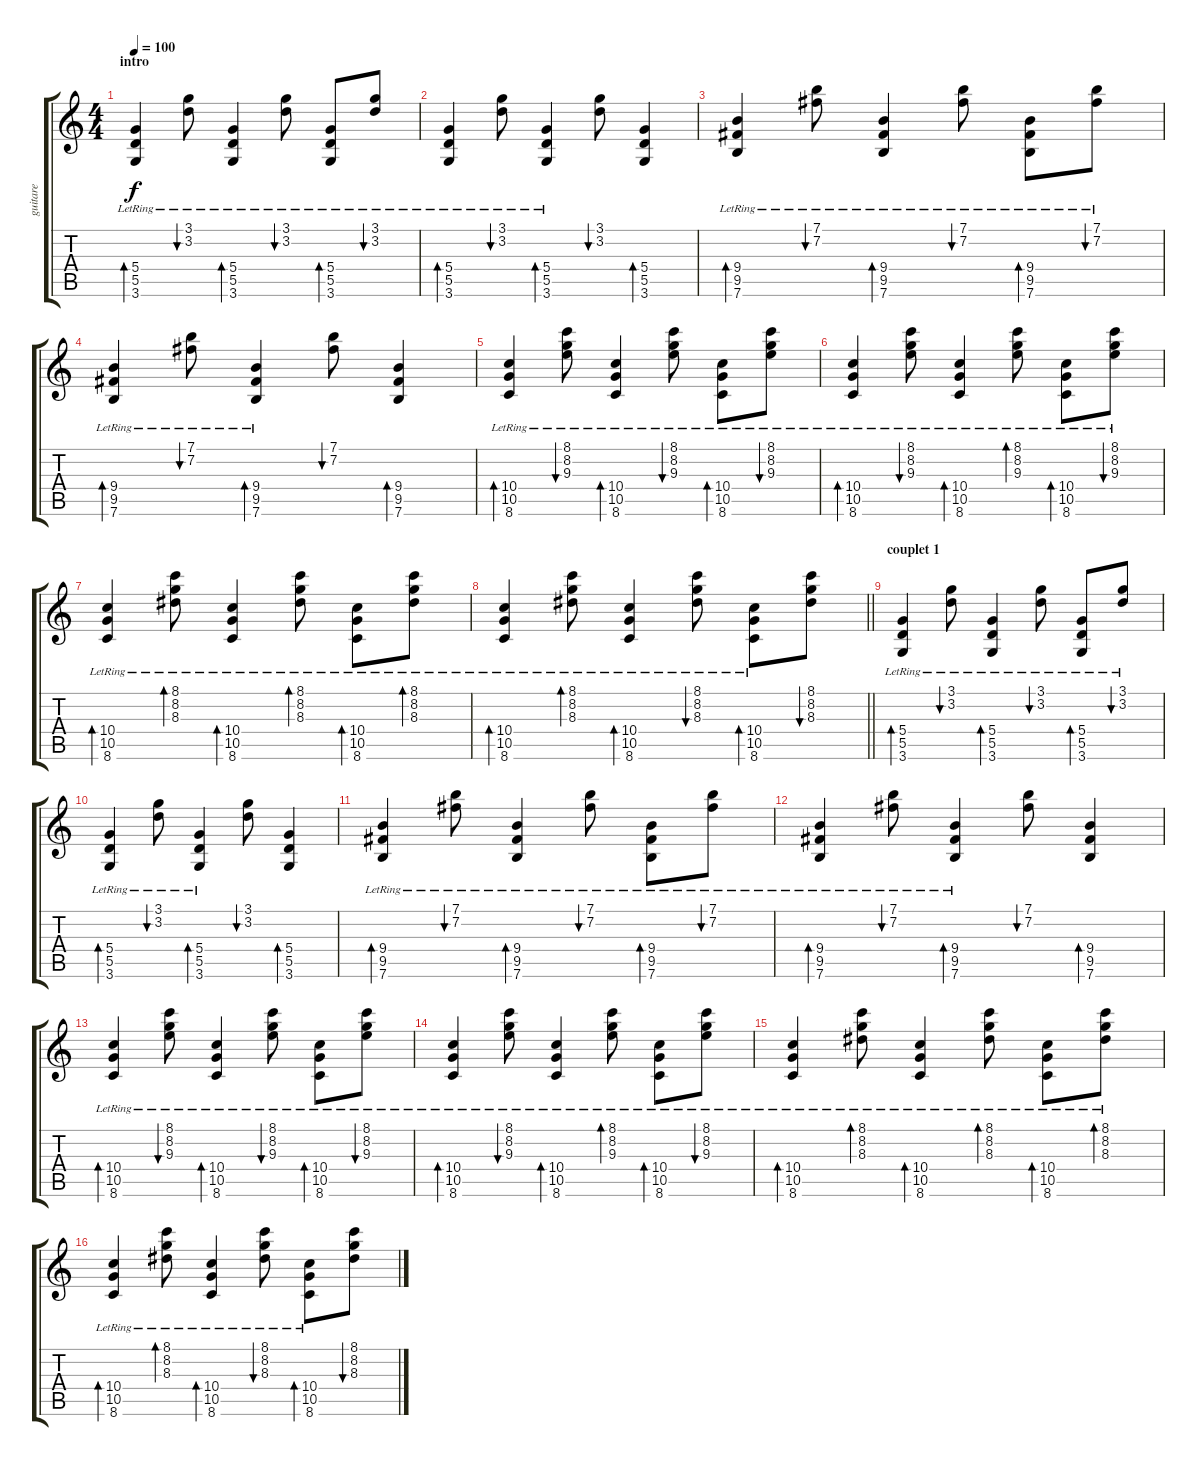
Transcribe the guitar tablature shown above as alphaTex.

\track ("guitare" "guitare") {instrument acousticguitarsteel}
\staff {score tabs}
\tuning (E4 B3 G3 D3 A2 E2) {hide}
\ts (4 4)
\section ("" "intro")
\tempo 100
\clef g2
\ks c
(5.4{lr} 5.5{lr} 3.6{lr}).4{bd 60 dy f instrument acousticguitarsteel} (3.1{lr} 3.2{lr}).8{bu 60} (5.4{lr} 5.5{lr} 3.6{lr}).4{bd 60} (3.1{lr} 3.2{lr}).8{bu 60} (5.4{lr} 5.5{lr} 3.6{lr}).8{bd 60} (3.1{lr} 3.2{lr}).8{bu 60} |
(5.4{lr} 5.5{lr} 3.6{lr}).4{bd 60} (3.1{lr} 3.2{lr}).8{bu 60} (5.4{lr} 5.5{lr} 3.6{lr}).4{bd 60} (3.1 3.2).8{bu 60} (5.4 5.5 3.6).4{bd 60} |
(9.4{lr} 9.5{lr} 7.6{lr}).4{bd 60} (7.1{lr} 7.2{lr}).8{bu 60} (9.4{lr} 9.5{lr} 7.6{lr}).4{bd 60} (7.1{lr} 7.2{lr}).8{bu 60} (9.4{lr} 9.5{lr} 7.6{lr}).8{bd 60} (7.1{lr} 7.2{lr}).8{bu 60} |
(9.4{lr} 9.5{lr} 7.6{lr}).4{bd 60} (7.1{lr} 7.2{lr}).8{bu 60} (9.4{lr} 9.5{lr} 7.6{lr}).4{bd 60} (7.1 7.2).8{bu 60} (9.4 9.5 7.6).4{bd 60} |
(10.4{lr} 10.5{lr} 8.6{lr}).4{bd 60} (8.1{lr} 8.2{lr} 9.3{lr}).8{bu 60} (10.4{lr} 10.5{lr} 8.6{lr}).4{bd 60} (8.1{lr} 8.2{lr} 9.3{lr}).8{bu 60} (10.4{lr} 10.5{lr} 8.6{lr}).8{bd 60} (8.1{lr} 8.2{lr} 9.3{lr}).8{bu 60} |
(10.4{lr} 10.5{lr} 8.6{lr}).4{bd 60} (8.1{lr} 8.2{lr} 9.3{lr}).8{bu 60} (10.4{lr} 10.5{lr} 8.6{lr}).4{bd 60} (8.1{lr} 8.2{lr} 9.3{lr}).8{bd 60} (10.4{lr} 10.5{lr} 8.6{lr}).8{bd 60} (8.1{lr} 8.2{lr} 9.3{lr}).8{bu 60} |
(10.4{lr} 10.5{lr} 8.6{lr}).4{bd 60} (8.1{lr} 8.2{lr} 8.3{lr}).8{bd 60} (10.4{lr} 10.5{lr} 8.6{lr}).4{bd 60} (8.1{lr} 8.2{lr} 8.3{lr}).8{bd 60} (10.4{lr} 10.5{lr} 8.6{lr}).8{bd 60} (8.1{lr} 8.2{lr} 8.3{lr}).8{bd 60} |
\barLineRight lightlight
(10.4{lr} 10.5{lr} 8.6{lr}).4{bd 60} (8.1{lr} 8.2{lr} 8.3{lr}).8{bd 60} (10.4{lr} 10.5{lr} 8.6{lr}).4{bd 60} (8.1{lr} 8.2{lr} 8.3{lr}).8{bu 60} (10.4{lr} 10.5{lr} 8.6{lr}).8{bd 60} (8.1 8.2 8.3).8{bu 60} |
\section ("" "couplet 1")
(5.4{lr} 5.5{lr} 3.6{lr}).4{bd 60} (3.1{lr} 3.2{lr}).8{bu 60} (5.4{lr} 5.5{lr} 3.6{lr}).4{bd 60} (3.1{lr} 3.2{lr}).8{bu 60} (5.4{lr} 5.5{lr} 3.6{lr}).8{bd 60} (3.1{lr} 3.2{lr}).8{bu 60} |
(5.4{lr} 5.5{lr} 3.6{lr}).4{bd 60} (3.1{lr} 3.2{lr}).8{bu 60} (5.4{lr} 5.5{lr} 3.6{lr}).4{bd 60} (3.1 3.2).8{bu 60} (5.4 5.5 3.6).4{bd 60} |
(9.4{lr} 9.5{lr} 7.6{lr}).4{bd 60} (7.1{lr} 7.2{lr}).8{bu 60} (9.4{lr} 9.5{lr} 7.6{lr}).4{bd 60} (7.1{lr} 7.2{lr}).8{bu 60} (9.4{lr} 9.5{lr} 7.6{lr}).8{bd 60} (7.1{lr} 7.2{lr}).8{bu 60} |
(9.4{lr} 9.5{lr} 7.6{lr}).4{bd 60} (7.1{lr} 7.2{lr}).8{bu 60} (9.4{lr} 9.5{lr} 7.6{lr}).4{bd 60} (7.1 7.2).8{bu 60} (9.4 9.5 7.6).4{bd 60} |
(10.4{lr} 10.5{lr} 8.6{lr}).4{bd 60} (8.1{lr} 8.2{lr} 9.3{lr}).8{bu 60} (10.4{lr} 10.5{lr} 8.6{lr}).4{bd 60} (8.1{lr} 8.2{lr} 9.3{lr}).8{bu 60} (10.4{lr} 10.5{lr} 8.6{lr}).8{bd 60} (8.1{lr} 8.2{lr} 9.3{lr}).8{bu 60} |
(10.4{lr} 10.5{lr} 8.6{lr}).4{bd 60} (8.1{lr} 8.2{lr} 9.3{lr}).8{bu 60} (10.4{lr} 10.5{lr} 8.6{lr}).4{bd 60} (8.1{lr} 8.2{lr} 9.3{lr}).8{bd 60} (10.4{lr} 10.5{lr} 8.6{lr}).8{bd 60} (8.1{lr} 8.2{lr} 9.3{lr}).8{bu 60} |
(10.4{lr} 10.5{lr} 8.6{lr}).4{bd 60} (8.1{lr} 8.2{lr} 8.3{lr}).8{bd 60} (10.4{lr} 10.5{lr} 8.6{lr}).4{bd 60} (8.1{lr} 8.2{lr} 8.3{lr}).8{bd 60} (10.4{lr} 10.5{lr} 8.6{lr}).8{bd 60} (8.1{lr} 8.2{lr} 8.3{lr}).8{bd 60} |
(10.4{lr} 10.5{lr} 8.6{lr}).4{bd 60} (8.1{lr} 8.2{lr} 8.3{lr}).8{bd 60} (10.4{lr} 10.5{lr} 8.6{lr}).4{bd 60} (8.1{lr} 8.2{lr} 8.3{lr}).8{bu 60} (10.4{lr} 10.5{lr} 8.6{lr}).8{bd 60} (8.1 8.2 8.3).8{bu 60}
